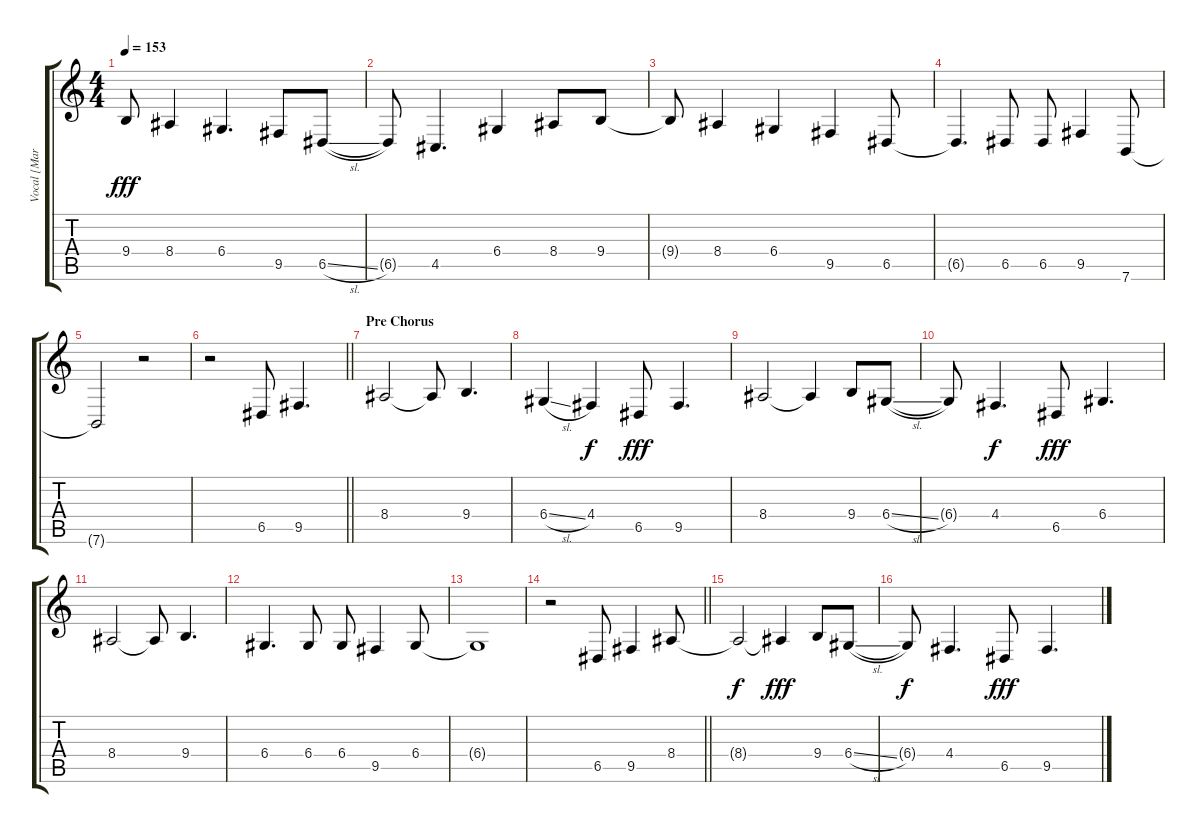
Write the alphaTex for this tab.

\track ("Vocal [Mark]" "Vocal [Mar") {instrument fx4atmosphere}
\staff {score tabs}
\tuning (E4 B3 G3 D3 A2 E2) {hide}
\ts (4 4)
\tempo 153
\clef g2
\ks c
9.4{t}.8{dy fff} 8.4.4 6.4.4{d} 9.5.8 6.5{sl}.8 |
6.5{t}.8 4.5.4{d} 6.4.4 8.4.8 9.4.8 |
9.4{t}.8 8.4.4 6.4.4 9.5.4 6.5.8 |
6.5{t}.4{d} 6.5.8 6.5.8 9.5.4 7.6.8 |
7.6{t}.2 r.2 |
\barLineRight lightlight
r.2 6.5.8 9.5.4{d} |
\section ("" "Pre Chorus")
8.4.2 8.4{t}.8 9.4.4{d} |
6.4{sl}.4 4.4.4{dy f} 6.5.8{dy fff} 9.5.4{d} |
8.4.2 8.4{t}.4 9.4.8 6.4{sl}.8 |
6.4{t}.8 4.4.4{d dy f} 6.5.8{dy fff} 6.4.4{d} |
8.4.2 8.4{t}.8 9.4.4{d} |
6.4.4{d} 6.4.8 6.4.8 9.5.4 6.4.8 |
6.4{t}.1 |
\barLineRight lightlight
r.2 6.5.8 9.5.4 8.4.8 |
8.4{t}.2{dy f} 8.4{t}.4{dy fff} 9.4.8 6.4{sl}.8 |
6.4{t}.8{dy f} 4.4.4{d} 6.5.8{dy fff} 9.5.4{d}
